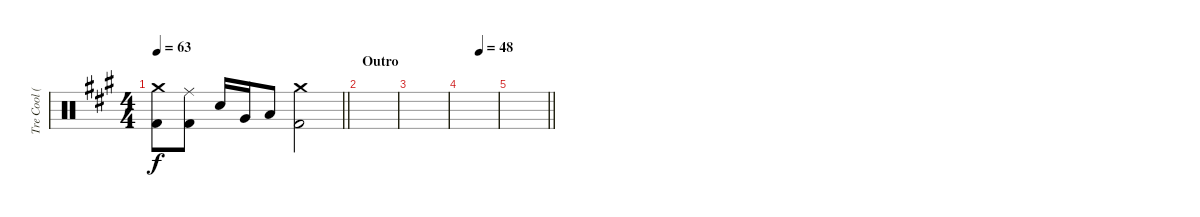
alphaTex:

\track ("Tre Cool (Drums)" "Tre Cool (") {instrument percussion}
\staff {score}
\articulation defaults
\ts (4 4)
\tempo 63
\clef neutral
\barLineRight lightlight
\ks a
("Crash medium (hit)" "Kick (hit) 2").8{dy f} ("Ride (middle)" "Kick (hit) 2").8 "Electric Snare (hit)".16 "Very Low Tom (hit)".16 "Low Tom (hit)".8 ("Crash medium (hit)" "Kick (hit) 2").2 |
\section ("" "Outro")
|
|
\tempo (48 0.5)
|
\barLineRight lightlight
